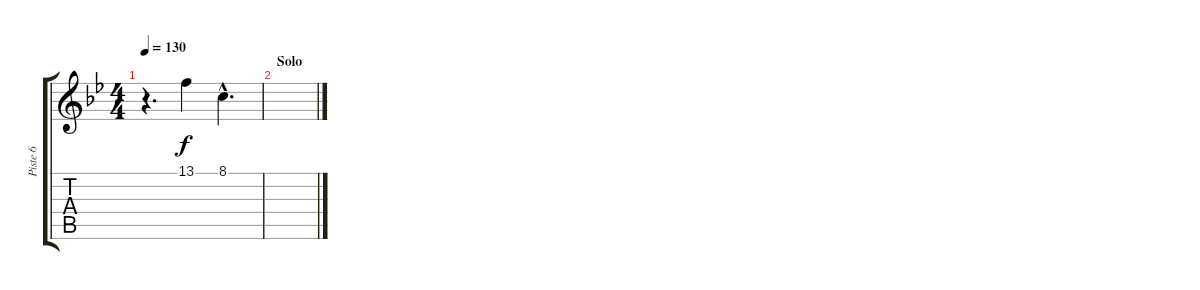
\track ("Piste 6" "Piste 6") {instrument choiraahs}
\staff {score tabs}
\tuning (E4 B3 G3 D3 A2 E2) {hide}
\ts (4 4)
\tempo 130
\clef g2
\ks gminor
r.4{d dy f} 13.1.4 8.1{hac}.4{d} |
\section ("" "Solo")
